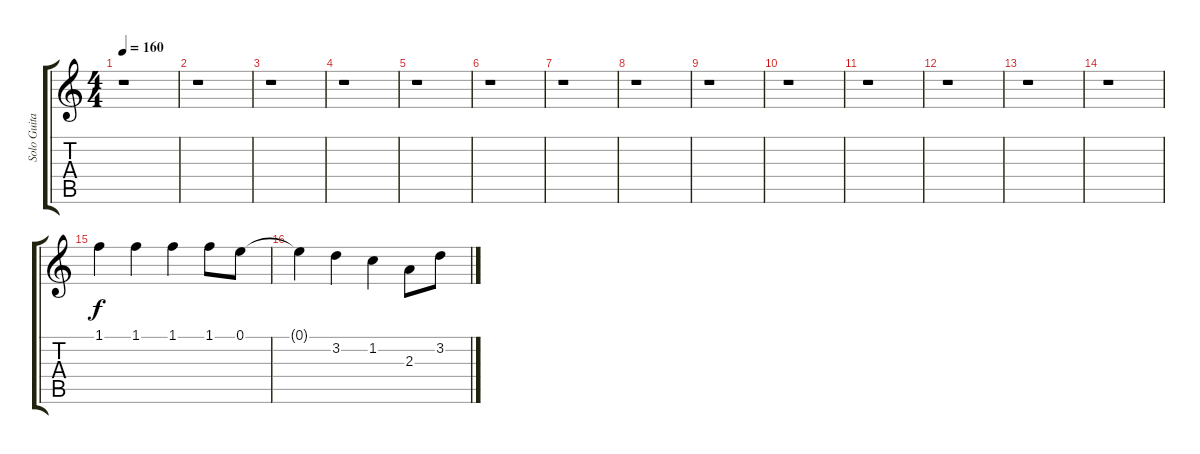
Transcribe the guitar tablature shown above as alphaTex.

\track ("Solo Guitar" "Solo Guita") {instrument distortionguitar}
\staff {score tabs}
\tuning (E4 B3 G3 D3 A2 E2) {hide}
\ts (4 4)
\tempo 160
\clef g2
\ks c
r.1{dy f} |
r.1 |
r.1 |
r.1 |
r.1 |
r.1 |
r.1 |
r.1 |
r.1 |
r.1 |
r.1 |
r.1 |
r.1 |
r.1 |
1.1.4 1.1.4 1.1.4 1.1.8 0.1.8 |
0.1{t}.4 3.2.4 1.2.4 2.3.8 3.2.8
